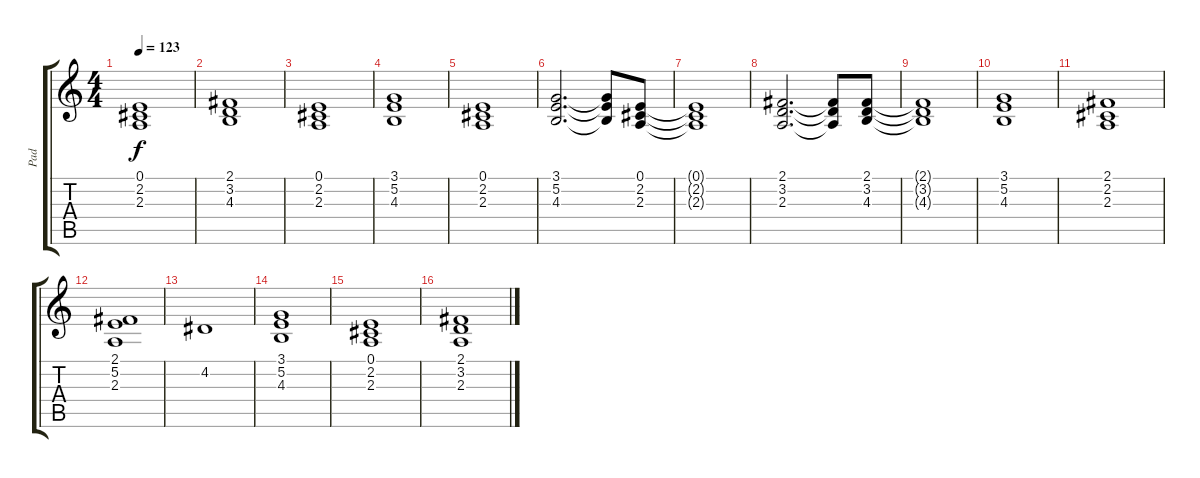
\track ("Pad" "Pad") {instrument stringensemble1}
\staff {score tabs}
\tuning (E4 B3 G3 D3 A2 E2) {hide}
\ts (4 4)
\tempo 123
\clef g2
\ks c
(0.1 2.2 2.3).1{dy f} |
(2.1 3.2 4.3).1 |
(0.1 2.2 2.3).1 |
(3.1 5.2 4.3).1 |
(0.1 2.2 2.3).1 |
(3.1 5.2 4.3).2{d} (3.1{t} 5.2{t} 4.3{t}).8 (0.1 2.2 2.3).8 |
(0.1{t} 2.2{t} 2.3{t}).1 |
(2.1 3.2 2.3).2{d} (2.1{t} 3.2{t} 2.3{t}).8 (2.1 3.2 4.3).8 |
(2.1{t} 3.2{t} 4.3{t}).1 |
(3.1 5.2 4.3).1 |
(2.1 2.2 2.3).1 |
(2.1 5.2 2.3).1 |
4.2.1 |
(3.1 5.2 4.3).1 |
(0.1 2.2 2.3).1 |
(2.1 3.2 2.3).1
